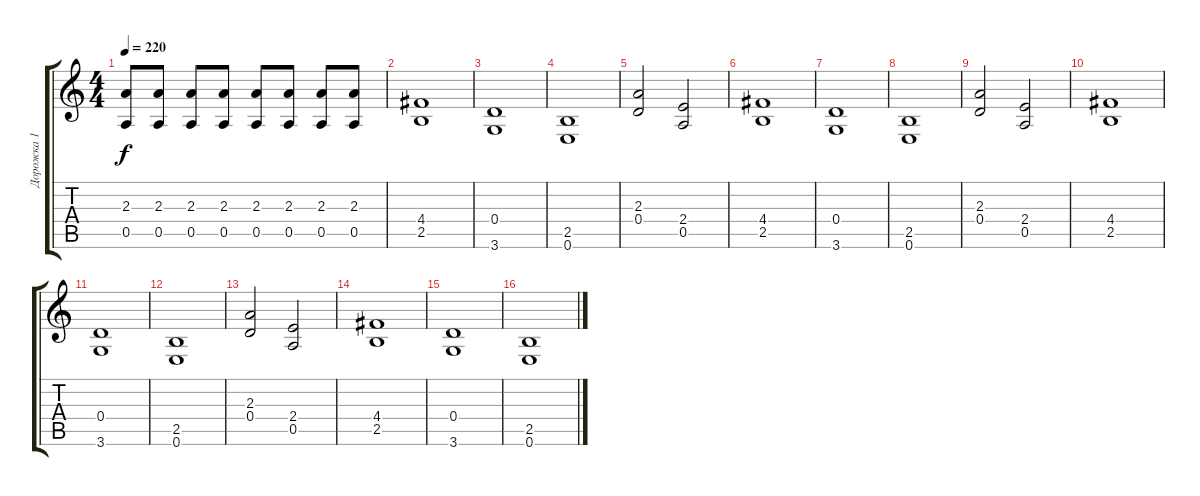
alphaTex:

\track ("Дорожка 1" "Дорожка 1") {instrument distortionguitar}
\staff {score tabs}
\tuning (E4 B3 G3 D3 A2 E2) {hide}
\ts (4 4)
\tempo 220
\clef g2
\ks c
(2.3 0.5).8{dy f} (2.3 0.5).8 (2.3 0.5).8 (2.3 0.5).8 (2.3 0.5).8 (2.3 0.5).8 (2.3 0.5).8 (2.3 0.5).8 |
(4.4 2.5).1 |
(0.4 3.6).1 |
(2.5 0.6).1 |
(2.3 0.4).2 (2.4 0.5).2 |
(4.4 2.5).1 |
(0.4 3.6).1 |
(2.5 0.6).1 |
(2.3 0.4).2 (2.4 0.5).2 |
(4.4 2.5).1 |
(0.4 3.6).1 |
(2.5 0.6).1 |
(2.3 0.4).2 (2.4 0.5).2 |
(4.4 2.5).1 |
(0.4 3.6).1 |
(2.5 0.6).1
